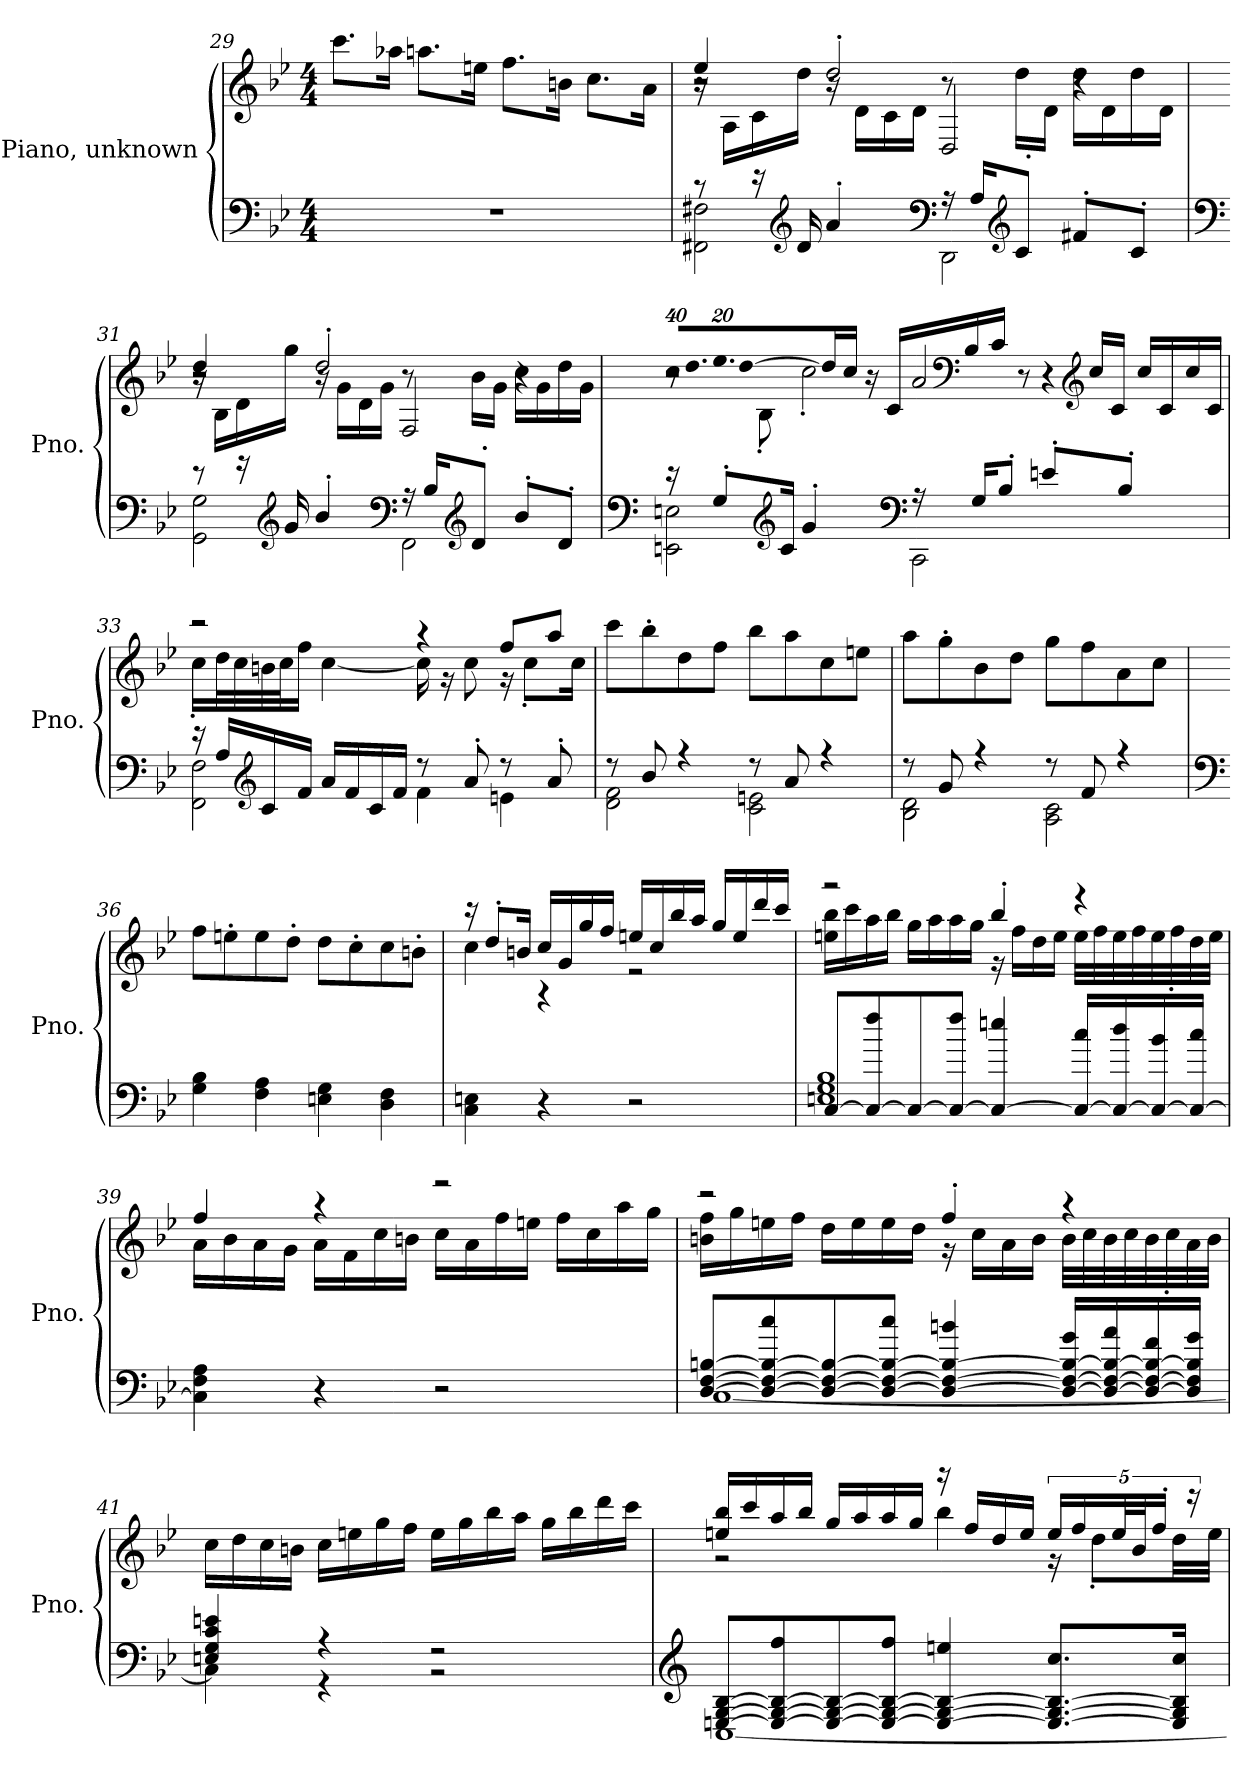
**kern	**kern
*part1	*part1
*staff2	*staff1
*I"Piano, unknown	*
*I'Pno.	*
!!LO:LB:g=z
*clefF4	*clefG2
*k[b-e-]	*k[b-e-]
*M4/4	*M4/4
=29	=29
1r	8.ccc\L
.	16aa-X\Jk
.	8.aan\L
.	16een\Jk
.	8.ff\L
.	16bn\Jk
.	8.cc\L
.	16a\Jk
=30	=30
*^	*^
*	*	*	*^
8r	2FF#X\ 2F#X\	4ee-/	16r	2r
.	.	.	16A\LL	.
16r	.	.	16c\	.
*clefG2	*	*	*	*
16d/	.	.	16dd\JJ	.
4a'/	.	2dd'/	16r	.
.	.	.	16d\LL	.
.	.	.	16c\	.
.	.	.	16d\JJ	.
*clefF4	*	*	*	*
16r	2DD\	.	8r	2D/
16A/KL	.	.	.	.
*clefG2	*	*	*	*
8c'/J	.	.	16dd\LL	.
.	.	.	16d\JJ	.
8f#X'/L	.	4r	16dd\LL	.
.	.	.	16d\	.
8c'/J	.	.	16dd\	.
.	.	.	16d\JJ	.
!!LO:LB:g=z	!!	!!
=31	=31	=31	=31	=31
*clefF4	*	*	*	*
8r	2GG\ 2G\	4dd/	16r	2r
.	.	.	16B-\LL	.
16r	.	.	16d\	.
*clefG2	*	*	*	*
16g/	.	.	16gg\JJ	.
4b-'/	.	2dd'/	16r	.
.	.	.	16g\LL	.
.	.	.	16d\	.
.	.	.	16g\JJ	.
*clefF4	*	*	*	*
16r	2FF\	.	8r	2F/
16B-/KL	.	.	.	.
*clefG2	*	*	*	*
8d'/J	.	.	16b-\LL	.
.	.	.	16g\JJ	.
8b-'/L	.	4r	16cc\LL	.
.	.	.	16g\	.
8d'/J	.	.	16dd\	.
.	.	.	16g\JJ	.
!!LO:LB:g=z	!!	!!
=32	=32	=32	=32	=32
*clefF4	*	*	*	*
*	*	*Xbrackettup	*	*
!	!	!LO:N:vis=32	!	!
16r	2EEn\ 2En\	640%23cc/LLL	8r	2r
!	!	!LO:N:vis=64.	!	!
.	.	640%17dd/L	.	.
!	!	!LO:N:vis=64.	!	!
8G'/L	.	640%17ee-/J	.	.
!	!	!LO:N:vis=32	!	!
.	.	[640%23dd/J	.	.
.	.	16dd/]	8B-'\	.
*clefG2	*	*	*	*
16c/Jk	.	16cc/JJ	.	.
4g'/	.	16r	2cc'\	.
.	.	16c/LL	.	.
*	*	*clefF4	*	*
.	.	16B-/	.	.
.	.	16c/JJ	.	.
*clefF4	*	*	*	*
16r	2CC\	8r	.	2C/
16G/KL	.	.	.	.
*	*	*clefG2	*	*
8B-'/J	.	16cc/LL	.	.
.	.	16c/JJ	.	.
8en'/L	.	16cc/LL	4r	.
.	.	16c/	.	.
8B-'/J	.	16cc/	.	.
.	.	16c/JJ	.	.
*	*	*	*v	*v
=33	=33	=33	=33
16r	2FF\ 2F\	2r	16cc'\LL
16A/LL	.	.	32dd\L
.	.	.	32cc\
*clefG2	*	*	*
16c/	.	.	32bn\
.	.	.	32cc\J
16f/JJ	.	.	16ff\JJ
16a/LL	.	.	[4cc\
16f/	.	.	.
16c/	.	.	.
16f/JJ	.	.	.
8r	4f\	4r	16cc\]
.	.	.	16r
8a'/	.	.	8cc\
8r	4en\	8ff/L	16r
.	.	.	8cc'\L
8a'/	.	8aa/J	.
.	.	.	16cc\Jk
*	*	*v	*v
!!LO:LB:g=z
=34	=34	=34
8r	2d\ 2f\	8ccc\L
8b-/	.	8bb-'\
4r	.	8dd\
.	.	8ff\J
8r	2c\ 2en\	8bb-\L
8a/	.	8aa\
4r	.	8cc\
.	.	8een\J
=35	=35	=35
8r	2B-\ 2d\	8aa\L
8g/	.	8gg'\
4r	.	8b-\
.	.	8dd\J
8r	2A\ 2c\	8gg\L
8f/	.	8ff\
4r	.	8a\
.	.	8cc\J
*v	*v	*
=36	=36
*clefF4	*
4G\ 4B-\	8ff\L
.	8een'\
4F\ 4A\	8ee\
.	8dd'\J
4En\ 4G\	8dd\L
.	8cc'\
4D\ 4F\	8cc\
.	8bn'\J
!!LO:PB:g=z
=37	=37
*	*^
4C\ 4En\	16r	4cc\
.	8dd'/L	.
.	16bn/Jk	.
4r	16cc/LL	4r
.	16g/	.
.	16gg/	.
.	16ff/JJ	.
2r	16een/LL	2r
.	16cc/	.
.	16bb-/	.
.	16aa/JJ	.
.	16gg/LL	.
.	16ee/	.
.	16ddd/	.
.	16ccc/JJ	.
=38	=38	=38
*^	*	*
[8C/L	1En 1G 1B-	2r	16een\ 16bb-\LL
.	.	.	16ccc\
8C/_ 8ff/	.	.	16aa\
.	.	.	16bb-\JJ
8C/_	.	.	16gg\LL
.	.	.	16aa\
8C/_ 8ff/J	.	.	16aa\
.	.	.	16gg\JJ
4C/_ 4een/	.	4bb-'/	16r
.	.	.	16ff\LL
.	.	.	16dd\
.	.	.	16ee\JJ
16C/_ 16cc/LL	.	4r	32ee\LLL
.	.	.	32ff\
16C/_ 16dd/	.	.	32ee\
.	.	.	32ff\
16C/_ 16b-/	.	.	32ee\
.	.	.	32ff'\
16C/_ 16cc/JJ	.	.	32dd\
.	.	.	32ee\JJJ
*v	*v	*	*
!!LO:LB:g=z	!!
=39	=39	=39
4C\] 4F\ 4A\	4ff/	16a\LL
.	.	16b-\
.	.	16a\
.	.	16g\JJ
4r	4r	16a\LL
.	.	16f\
.	.	16cc\
.	.	16bn\JJ
2r	2r	16cc\LL
.	.	16a\
.	.	16ff\
.	.	16een\JJ
.	.	16ff\LL
.	.	16cc\
.	.	16aa\
.	.	16gg\JJ
=40	=40	=40
*^	*	*
[8D/ [8F/ [8Bn/L	[1C	2r	16bn\ 16ff\LL
.	.	.	16gg\
8D/_ 8F/_ 8B/_ 8cc/	.	.	16een\
.	.	.	16ff\JJ
8D/_ 8F/_ 8B/_	.	.	16dd\LL
.	.	.	16ee\
8D/_ 8F/_ 8B/_ 8cc/J	.	.	16ee\
.	.	.	16dd\JJ
4D/_ 4F/_ 4B/_ 4bn/	.	4ff'/	16r
.	.	.	16cc\LL
.	.	.	16a\
.	.	.	16b\JJ
16D/_ 16F/_ 16B/_ 16g/LL	.	4r	32b\LLL
.	.	.	32cc\
16D/_ 16F/_ 16B/_ 16a/	.	.	32b\
.	.	.	32cc\
16D/_ 16F/_ 16B/_ 16f/	.	.	32b\
.	.	.	32cc'\
16D/] 16F/] 16B/] 16g/JJ	.	.	32a\
.	.	.	32b\JJJ
*	*	*v	*v
!!LO:LB:g=z
=41	=41	=41
4En/ 4G/ 4c/ 4en/	4C\]	16cc\LL
.	.	16dd\
.	.	16cc\
.	.	16bn\JJ
4r	4r	16cc\LL
.	.	16een\
.	.	16gg\
.	.	16ff\JJ
2r	2r	16ee\LL
.	.	16gg\
.	.	16bb-\
.	.	16aa\JJ
.	.	16gg\LL
.	.	16bb-\
.	.	16ddd\
.	.	16ccc\JJ
=42	=42	=42
*clefG2	*	*
*	*	*^
[8En/ [8G/ [8B-/L	[1C	16een/ 16bb-/LL	2r
.	.	16ccc/	.
8E/_ 8G/_ 8B-/_ 8ff/	.	16aa/	.
.	.	16bb-/JJ	.
8E/_ 8G/_ 8B-/_	.	16gg/LL	.
.	.	16aa/	.
8E/_ 8G/_ 8B-/_ 8ff/J	.	16aa/	.
.	.	16gg/JJ	.
4E/_ 4G/_ 4B-/_ 4een/	.	16r	4bb-\
.	.	16ff/LL	.
.	.	16dd/	.
.	.	16ee/JJ	.
*	*	*brackettup	*
8.E/_ 8.G/_ 8.B-/_ 8.cc/L	.	20ee/LL	16r
.	.	20ff/	.
.	.	.	8dd'\L
.	.	40ee/L	.
.	.	40b-/J	.
.	.	20ff'/JJ	.
16E/] 16G/] 16B-/] 16cc/Jk	.	.	32dd\LL
.	.	20r	.
.	.	.	32ee\JJJ
*v	*v	*	*
*	*v	*v
=	=
*-	*-
